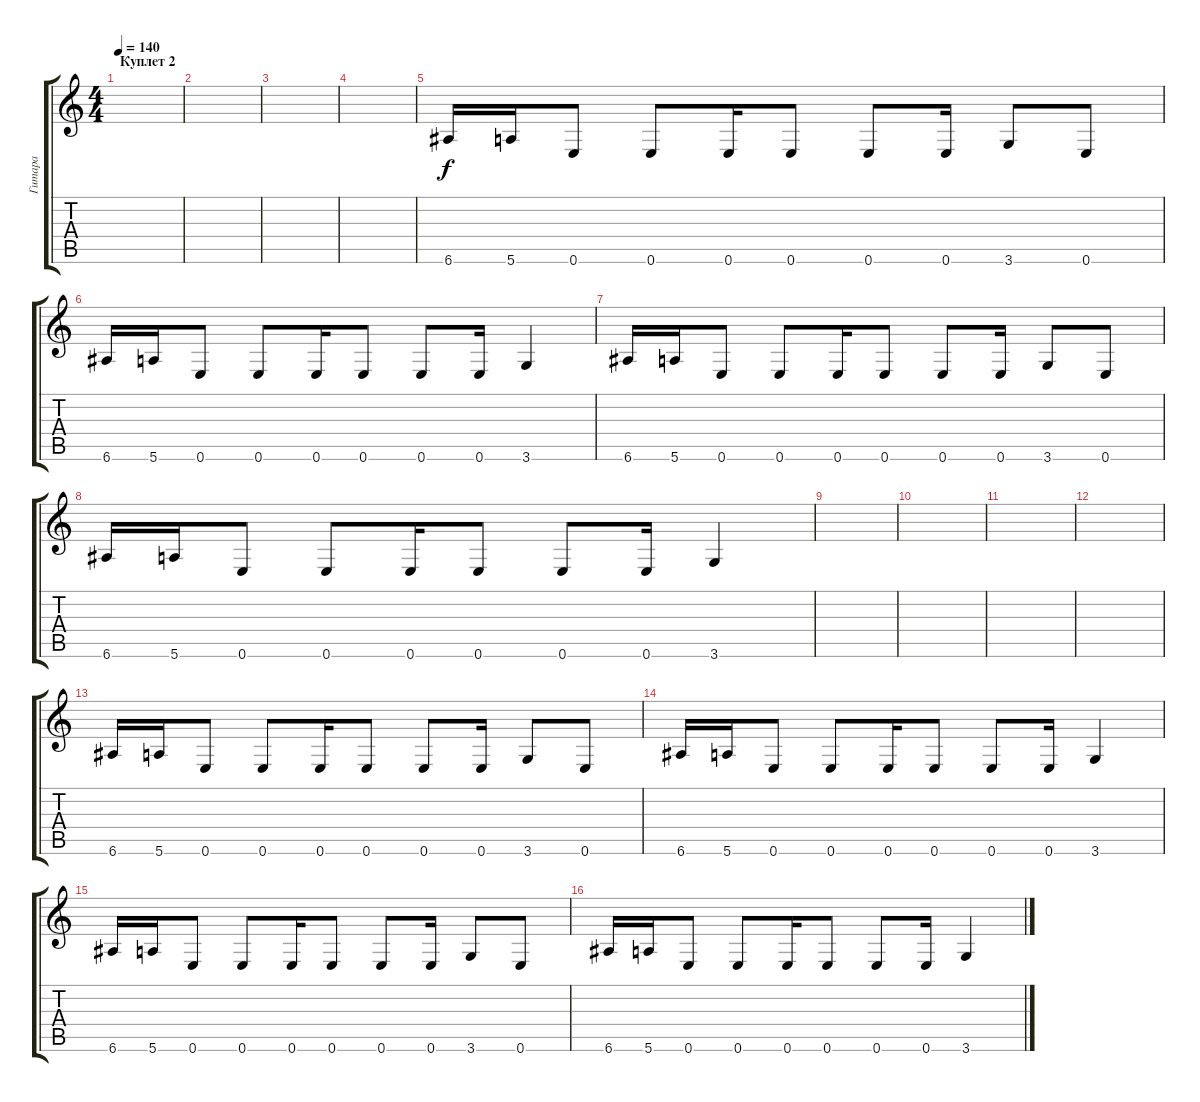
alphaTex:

\track ("Гитара" "Гитара") {instrument distortionguitar}
\staff {score tabs}
\tuning (E4 B3 G3 D3 A2 E2) {hide}
\ts (4 4)
\section ("" "Куплет 2")
\tempo 140
\clef g2
\ks c
|
|
|
|
6.6.16 5.6.16 0.6.8 0.6.8 0.6.16 0.6.8 0.6.8 0.6.16 3.6.8 0.6.8 |
6.6.16 5.6.16 0.6.8 0.6.8 0.6.16 0.6.8 0.6.8 0.6.16 3.6.4 |
6.6.16 5.6.16 0.6.8 0.6.8 0.6.16 0.6.8 0.6.8 0.6.16 3.6.8 0.6.8 |
6.6.16 5.6.16 0.6.8 0.6.8 0.6.16 0.6.8 0.6.8 0.6.16 3.6.4 |
|
|
|
|
6.6.16 5.6.16 0.6.8 0.6.8 0.6.16 0.6.8 0.6.8 0.6.16 3.6.8 0.6.8 |
6.6.16 5.6.16 0.6.8 0.6.8 0.6.16 0.6.8 0.6.8 0.6.16 3.6.4 |
6.6.16 5.6.16 0.6.8 0.6.8 0.6.16 0.6.8 0.6.8 0.6.16 3.6.8 0.6.8 |
6.6.16 5.6.16 0.6.8 0.6.8 0.6.16 0.6.8 0.6.8 0.6.16 3.6.4
